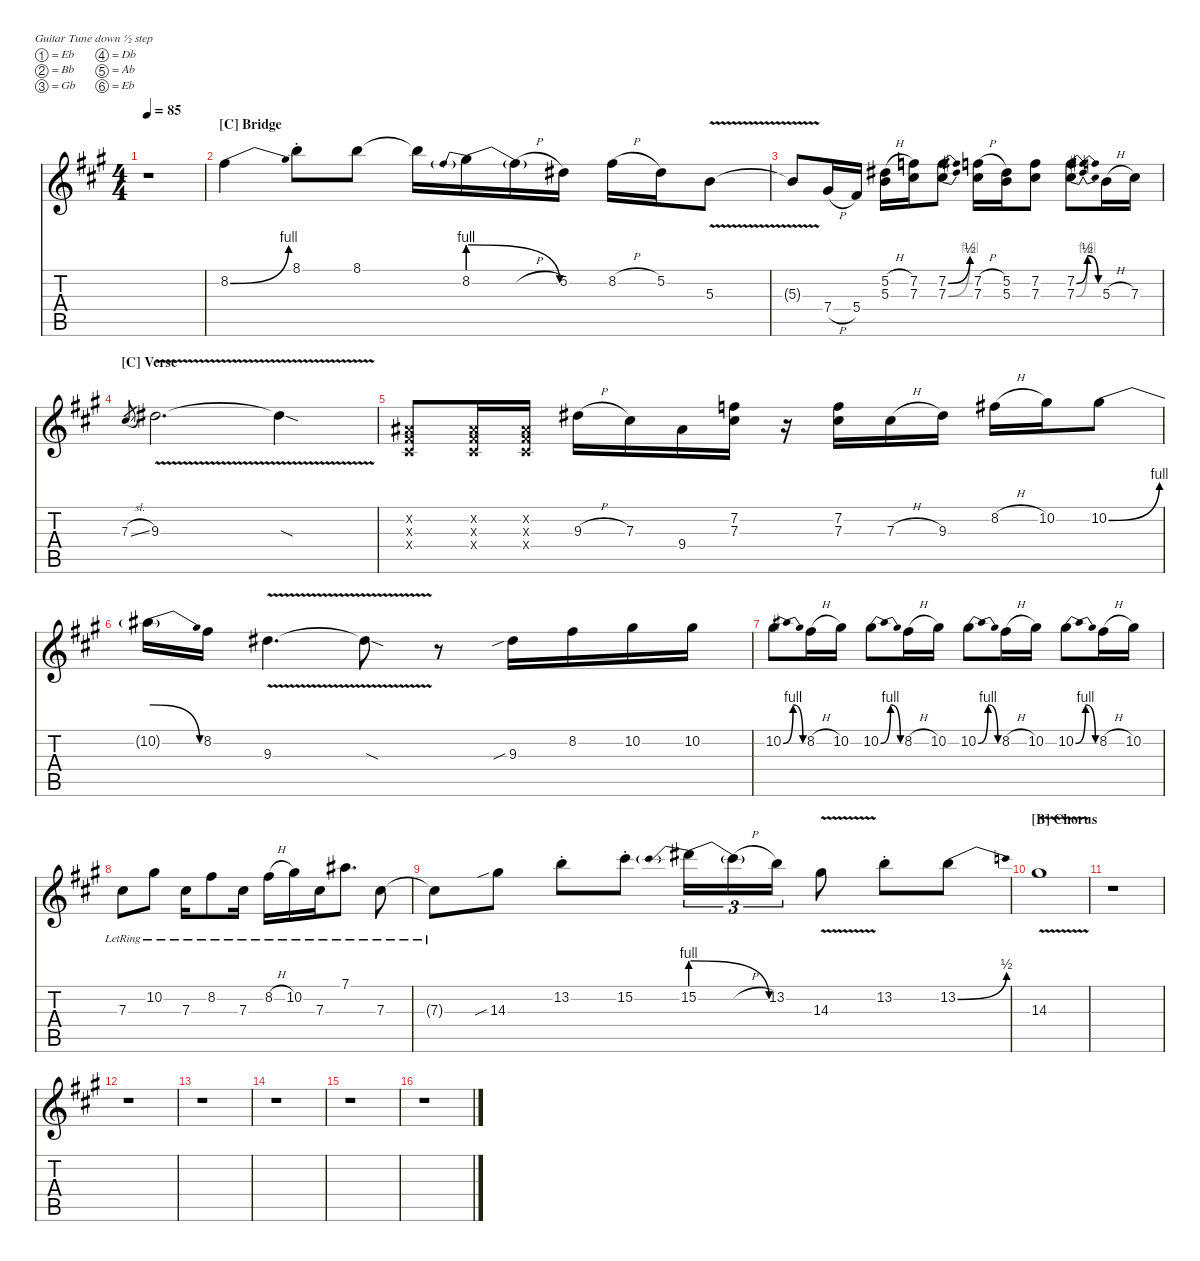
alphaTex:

\defaultSystemsLayout 4
\hideDynamics
\bracketExtendMode nobrackets
\firstSystemTrackNameOrientation horizontal
\otherSystemsTrackNameOrientation horizontal
\track ("Lead Guitar" " ") {instrument overdrivenguitar}
\staff {score tabs}
\tuning (Eb4 Bb3 Gb3 Db3 Ab2 Eb2)
\ts (4 4)
\tempo 85
\clef g2
\ks a
r.1{dy mf beam Down} |
\section ("C" "Bridge")
8.2{be (bend 0 0 15 4) acc #}.4{beam Down} 8.1{st acc forcenatural}.8{beam Down} 8.1{acc forcenatural}.8{beam Down} 8.1{t acc forcenatural}.16{beam Down} 8.2{be (prebendrelease 0 4 15 0)}.16{beam Down} 8.2{h t acc #}.16{beam Down} 5.2{acc #}.16{beam Down} 8.2{h acc #}.16{beam Down} 5.2{acc #}.16{beam Down} 5.3{v acc forcenatural}.8{beam Down} |
5.3{t acc forcenatural}.8{beam Up} 7.4{h acc #}.16{beam Up} 5.4{acc #}.16{beam Up} (5.3{h acc forcenatural} 5.2{h acc #}).16{beam Down} (7.2{acc forcenatural} 7.3{acc #}).16{beam Down} (7.2{be (bend 0 0 14.399999999999999 2) acc forcenatural} 7.3{be (bend 0 0 15 4) acc #}).8{beam Down} (7.3{h acc #} 7.2{h acc forcenatural}).16{beam Down} (5.2{acc #} 5.3{acc forcenatural}).16{beam Down} (7.3{acc #} 7.2{acc forcenatural}).8{beam Down} (7.2{be (bendrelease 0 0 10.2 2 20.4 2 30 0) acc forcenatural} 7.3{be (bendrelease 0 0 10.2 4 20.4 4 30 0) acc #}).8{beam Down} 5.3{h acc forcenatural}.16{beam Down} 7.3{acc #}.16{beam Down} |
\section ("C" "Verse")
7.3{sl acc #}.8{gr beam Up} 9.3{v acc #}.2{d beam Down} 9.3{sod t acc #}.4{beam Down} |
(0.4{x acc #} 0.3{x acc #} 0.2{x acc #}).8{dy f beam Up} (0.4{x acc #} 0.3{x acc #} 0.2{x acc #}).16{beam Up} (0.4{x acc #} 0.3{x acc #} 0.2{x acc #}).16{beam Up} 9.3{h acc #}.16{dy mf beam Down} 7.3{acc #}.16{beam Down} 9.4{acc #}.16{beam Down} (7.3{acc #} 7.2{acc forcenatural}).16{beam Down} r.16{beam Down} (7.3{acc #} 7.2{acc forcenatural}).16{beam Down} 7.3{h acc #}.16{beam Down} 9.3{acc #}.16{beam Down} 8.2{h acc #}.16{beam Down} 10.2{acc #}.16{beam Down} 10.2{be (bend 0 0 15 4) acc #}.8{beam Down} |
10.2{be (release 0 4 15 0) t}.16{beam Down} 8.2{acc #}.16{beam Down} 9.3{v acc #}.4{d beam Down} 9.3{v sod t acc #}.8{beam Down} r.8{beam Down} 9.3{sib acc #}.16{beam Down} 8.2{acc #}.16{beam Down} 10.2{acc #}.16{beam Down} 10.2{acc #}.16{beam Down} |
10.2{be (bendrelease 0 0 10.2 4 20.4 4 30 0) acc #}.8{beam Down} 8.2{h acc #}.16{beam Down} 10.2{acc #}.16{beam Down} 10.2{be (bendrelease 0 0 10.2 4 20.4 4 30 0) acc #}.8{beam Down} 8.2{h acc #}.16{beam Down} 10.2{acc #}.16{beam Down} 10.2{be (bendrelease 0 0 10.2 4 20.4 4 30 0) acc #}.8{beam Down} 8.2{h acc #}.16{beam Down} 10.2{acc #}.16{beam Down} 10.2{be (bendrelease 0 0 10.2 4 20.4 4 30 0) acc #}.8{beam Down} 8.2{h acc #}.16{beam Down} 10.2{acc #}.16{beam Down} |
7.3{lr acc #}.8{dy f beam Down} 10.2{lr acc #}.8{beam Down} 7.3{lr acc #}.16{beam Down} 8.2{lr acc #}.8{beam Down} 7.3{lr acc #}.16{beam Down} 8.2{h lr acc #}.16{beam Down} 10.2{lr acc #}.16{beam Down} 7.3{lr acc #}.16{beam Down} 7.1{lr acc #}.8{d beam Down} 7.3{lr acc #}.8{beam Down} |
7.3{lr t acc #}.8{beam Down} 14.3{sib acc #}.8{beam Down} 13.2{st acc forcenatural}.8{beam Down} 15.2{st acc #}.8{beam Down} 15.2{be (prebendrelease 0 4 38.4 0)}.16{tu (3 2) beam Down} 15.2{h t acc #}.16{tu (3 2) beam Down} 13.2{acc forcenatural}.16{tu (3 2) beam Down} 14.3{v acc #}.8{beam Down} 13.2{st acc forcenatural}.8{beam Down} 13.2{be (bend 0 0 16.8 2) acc forcenatural}.8{beam Down} |
\section ("B" "Chorus")
14.3{v acc #}.1{beam Down} |
r.1{beam Down} |
r.1{beam Down} |
r.1{beam Down} |
r.1{beam Down} |
r.1{beam Down} |
r.1{beam Down}
